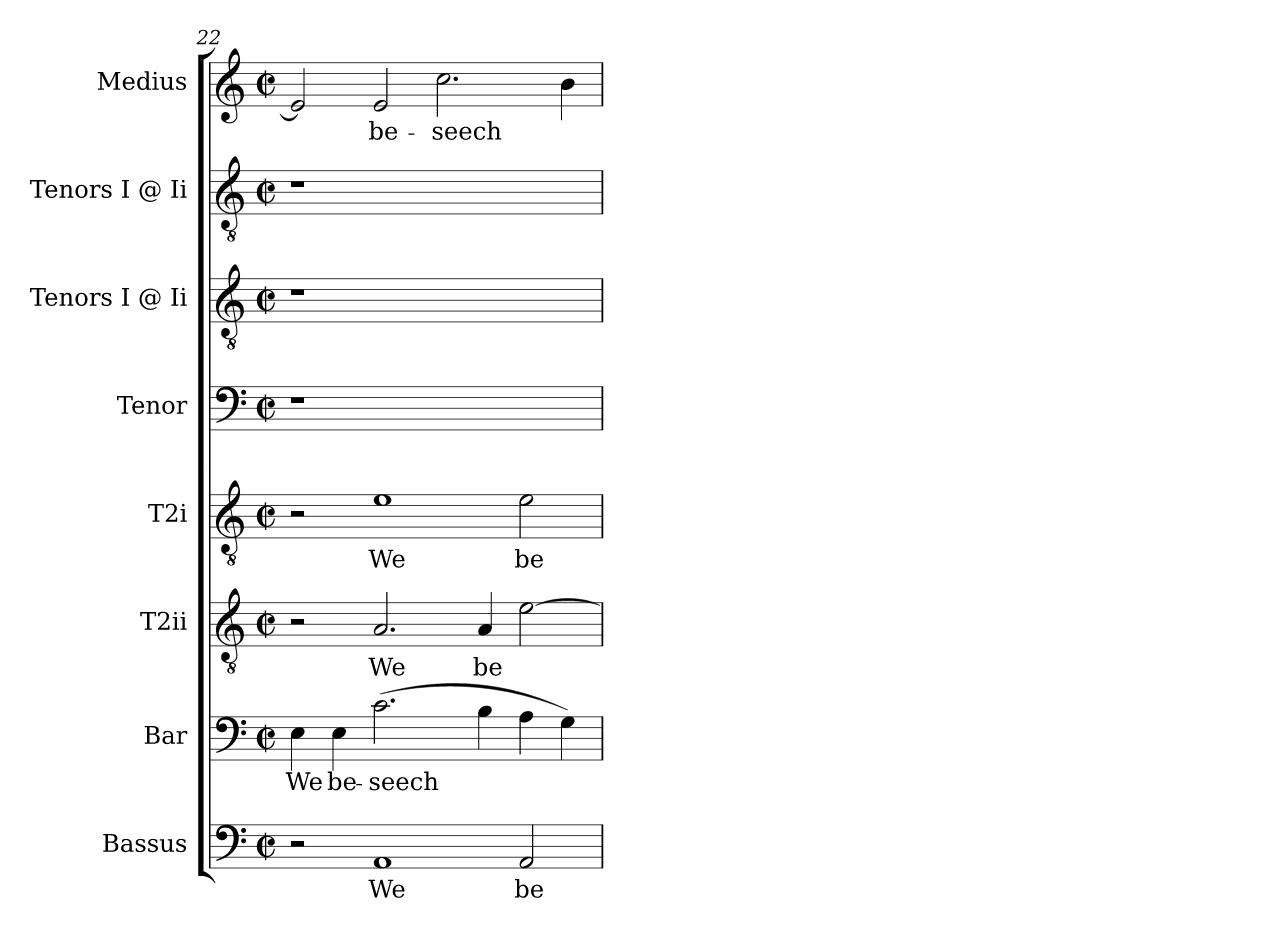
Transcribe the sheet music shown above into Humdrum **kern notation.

**kern	**text	**kern	**text	**kern	**text	**kern	**text	**kern	**kern	**kern	**kern	**text
*part8	*part8	*part7	*part7	*part6	*part6	*part5	*part5	*part4	*part3	*part2	*part1	*part1
*staff8	*staff8	*staff7	*staff7	*staff6	*staff6	*staff5	*staff5	*staff4	*staff3	*staff2	*staff1	*staff1
*I"Bassus	*	*I"Bar	*	*I"T2ii	*	*I"T2i	*	*I"Tenor	*I"Tenors I @ Ii	*I"Tenors I @ Ii	*I"Medius	*
*I'B	*	*I'Bar	*	*I'T2ii	*	*I'T2i	*	*	*	*	*I'M	*
*clefF4	*	*clefF4	*	*clefGv2	*	*clefGv2	*	*clefF4	*clefGv2	*clefGv2	*clefG2	*
*k[]	*	*k[]	*	*k[]	*	*k[]	*	*k[]	*k[]	*k[]	*k[]	*
*C:	*	*C:	*	*C:	*	*C:	*	*C:	*C:	*C:	*C:	*
*M2/2	*	*M2/2	*	*M2/2	*	*M2/2	*	*M2/2	*M2/2	*M2/2	*M2/2	*
*met(c|)	*	*met(c|)	*	*met(c|)	*	*met(c|)	*	*met(c|)	*met(c|)	*met(c|)	*met(c|)	*
=22	=22	=22	=22	=22	=22	=22	=22	=22	=22	=22	=22	=22
!	!	!	!LO:LY:b:cj	!	!	!	!	!	!	!	!	!LO:LY:b:cj
2r	.	4E\	We	2r	.	2r	.	1r	1r	1r	2e/]	.
!	!	!	!LO:LY:b:cj	!	!	!	!	!	!	!	!	!
.	.	4E\	be-	.	.	.	.	.	.	.	.	.
!	!LO:LY:b:cj	!	!LO:LY:b:cj	!	!LO:LY:b:cj	!	!LO:LY:b:cj	!	!	!	!	!LO:LY:b:cj
1AA	We	(>2.c\	-seech	2.A/	We	1e	We	.	.	.	2e/	be-
!	!	!	!	!	!	!	!	!	!	!	!	!LO:LY:b:cj
.	.	.	.	.	.	.	.	1ryy	1ryy	1ryy	2.cc\	-seech
!	!	!	!LO:LY:b:cj	!	!LO:LY:b:cj	!	!	!	!	!	!	!
.	.	4B\	.	4A/	be-	.	.	.	.	.	.	.
!	!LO:LY:b:cj	!	!LO:LY:b:cj	!	!LO:LY:b:cj	!	!LO:LY:b:cj	!	!	!	!	!
2AA/	be-	4A\	.	[>2e\	--	2e\	be-	.	.	.	.	.
!	!	!	!LO:LY:b:cj	!	!	!	!	!	!	!	!	!LO:LY:b:cj
.	.	4G\)	.	.	.	.	.	.	.	.	4b\	.
=	=	=	=	=	=	=	=	=	=	=	=	=
*-	*-	*-	*-	*-	*-	*-	*-	*-	*-	*-	*-	*-
